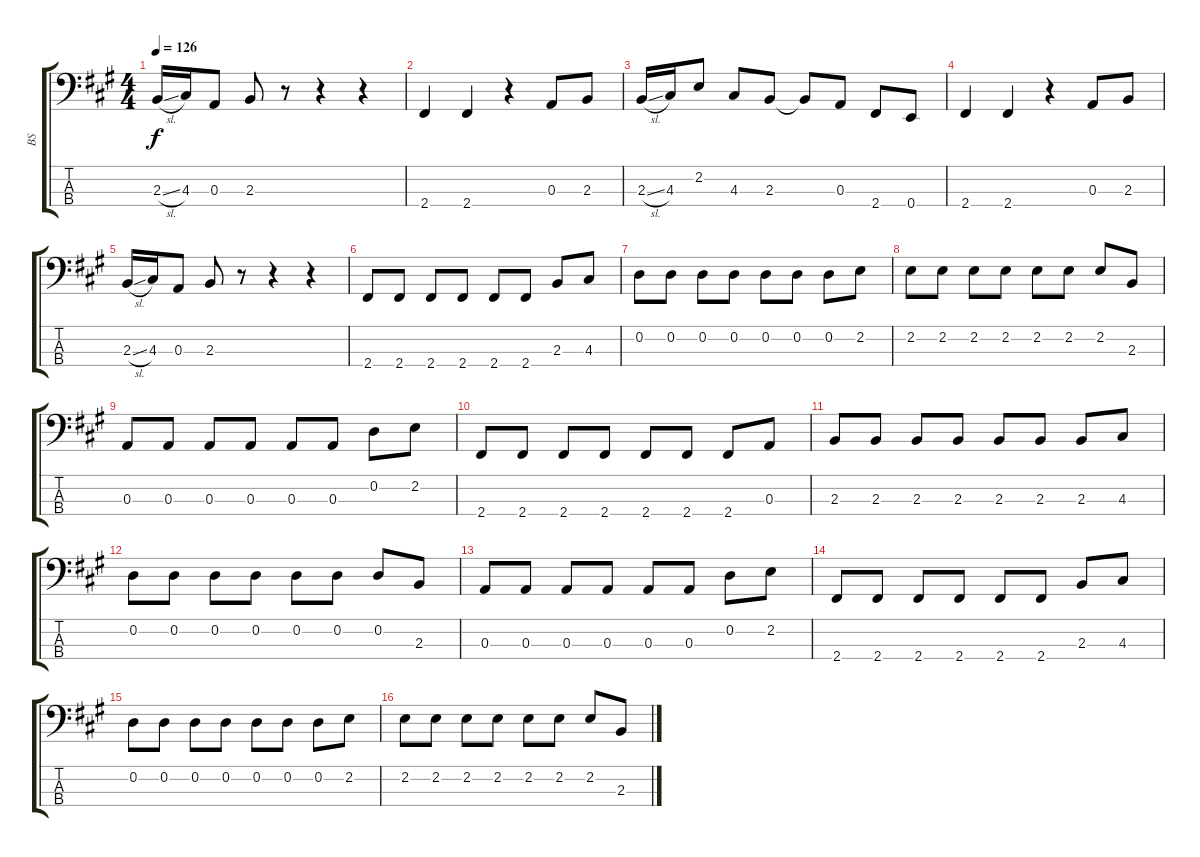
\track ("BS" "BS") {instrument electricbassfinger}
\staff {score tabs}
\tuning (G2 D2 A1 E1) {hide}
\ts (4 4)
\tempo 126
\clef f4
\ks f#minor
2.3{sl}.16{dy f} 4.3.16 0.3.8 2.3.8 r.8 r.4 r.4 |
2.4.4 2.4.4 r.4 0.3.8 2.3.8 |
2.3{sl}.16 4.3.16 2.2.8 4.3.8 2.3.8 2.3{t}.8 0.3.8 2.4.8 0.4.8 |
2.4.4 2.4.4 r.4 0.3.8 2.3.8 |
2.3{sl}.16 4.3.16 0.3.8 2.3.8 r.8 r.4 r.4 |
2.4.8 2.4.8 2.4.8 2.4.8 2.4.8 2.4.8 2.3.8 4.3.8 |
0.2.8 0.2.8 0.2.8 0.2.8 0.2.8 0.2.8 0.2.8 2.2.8 |
2.2.8 2.2.8 2.2.8 2.2.8 2.2.8 2.2.8 2.2.8 2.3.8 |
0.3.8 0.3.8 0.3.8 0.3.8 0.3.8 0.3.8 0.2.8 2.2.8 |
2.4.8 2.4.8 2.4.8 2.4.8 2.4.8 2.4.8 2.4.8 0.3.8 |
2.3.8 2.3.8 2.3.8 2.3.8 2.3.8 2.3.8 2.3.8 4.3.8 |
0.2.8 0.2.8 0.2.8 0.2.8 0.2.8 0.2.8 0.2.8 2.3.8 |
0.3.8 0.3.8 0.3.8 0.3.8 0.3.8 0.3.8 0.2.8 2.2.8 |
2.4.8 2.4.8 2.4.8 2.4.8 2.4.8 2.4.8 2.3.8 4.3.8 |
0.2.8 0.2.8 0.2.8 0.2.8 0.2.8 0.2.8 0.2.8 2.2.8 |
2.2.8 2.2.8 2.2.8 2.2.8 2.2.8 2.2.8 2.2.8 2.3.8
